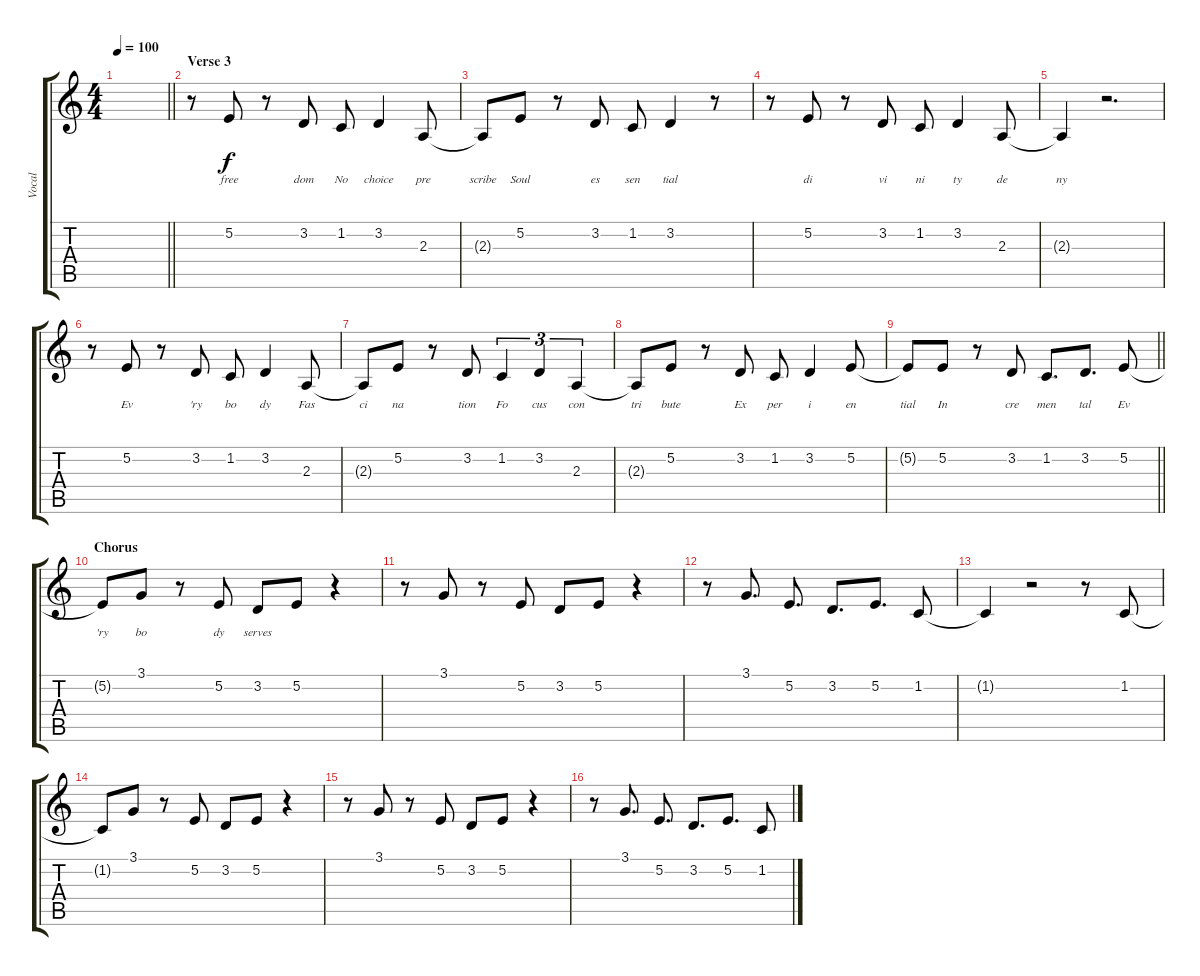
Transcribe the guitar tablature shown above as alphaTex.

\track ("Vocal" "Vocal") {instrument acousticgrandpiano}
\staff {score tabs}
\tuning (E4 B3 G3 D3 A2 E2) {hide}
\ts (4 4)
\tempo 100
\clef g2
\barLineRight lightlight
\ks c
|
\section ("" "Verse 3")
r.8 5.2.8{lyrics (0 "free") lyrics (1 "") lyrics (2 "") lyrics (3 "") lyrics (4 "")} r.8 3.2.8{lyrics (0 "dom") lyrics (1 "") lyrics (2 "") lyrics (3 "") lyrics (4 "")} 1.2.8{lyrics (0 "No") lyrics (1 "") lyrics (2 "") lyrics (3 "") lyrics (4 "")} 3.2.4{lyrics (0 "choice") lyrics (1 "") lyrics (2 "") lyrics (3 "") lyrics (4 "")} 2.3.8{lyrics (0 "pre") lyrics (1 "") lyrics (2 "") lyrics (3 "") lyrics (4 "")} |
2.3{t}.8{lyrics (0 "scribe") lyrics (1 "") lyrics (2 "") lyrics (3 "") lyrics (4 "")} 5.2.8{lyrics (0 "Soul") lyrics (1 "") lyrics (2 "") lyrics (3 "") lyrics (4 "")} r.8 3.2.8{lyrics (0 "es") lyrics (1 "") lyrics (2 "") lyrics (3 "") lyrics (4 "")} 1.2.8{lyrics (0 "sen") lyrics (1 "") lyrics (2 "") lyrics (3 "") lyrics (4 "")} 3.2.4{lyrics (0 "tial") lyrics (1 "") lyrics (2 "") lyrics (3 "") lyrics (4 "")} r.8 |
r.8 5.2.8{lyrics (0 "di") lyrics (1 "") lyrics (2 "") lyrics (3 "") lyrics (4 "")} r.8 3.2.8{lyrics (0 "vi") lyrics (1 "") lyrics (2 "") lyrics (3 "") lyrics (4 "")} 1.2.8{lyrics (0 "ni") lyrics (1 "") lyrics (2 "") lyrics (3 "") lyrics (4 "")} 3.2.4{lyrics (0 "ty") lyrics (1 "") lyrics (2 "") lyrics (3 "") lyrics (4 "")} 2.3.8{lyrics (0 "de") lyrics (1 "") lyrics (2 "") lyrics (3 "") lyrics (4 "")} |
2.3{t}.4{lyrics (0 "ny") lyrics (1 "") lyrics (2 "") lyrics (3 "") lyrics (4 "")} r.2{d} |
r.8 5.2.8{lyrics (0 "Ev") lyrics (1 "") lyrics (2 "") lyrics (3 "") lyrics (4 "")} r.8 3.2.8{lyrics (0 "'ry") lyrics (1 "") lyrics (2 "") lyrics (3 "") lyrics (4 "")} 1.2.8{lyrics (0 "bo") lyrics (1 "") lyrics (2 "") lyrics (3 "") lyrics (4 "")} 3.2.4{lyrics (0 "dy") lyrics (1 "") lyrics (2 "") lyrics (3 "") lyrics (4 "")} 2.3.8{lyrics (0 "Fas") lyrics (1 "") lyrics (2 "") lyrics (3 "") lyrics (4 "")} |
2.3{t}.8{lyrics (0 "ci") lyrics (1 "") lyrics (2 "") lyrics (3 "") lyrics (4 "")} 5.2.8{lyrics (0 "na") lyrics (1 "") lyrics (2 "") lyrics (3 "") lyrics (4 "")} r.8 3.2.8{lyrics (0 "tion") lyrics (1 "") lyrics (2 "") lyrics (3 "") lyrics (4 "")} 1.2.4{tu (3 2) lyrics (0 "Fo") lyrics (1 "") lyrics (2 "") lyrics (3 "") lyrics (4 "")} 3.2.4{tu (3 2) lyrics (0 "cus") lyrics (1 "") lyrics (2 "") lyrics (3 "") lyrics (4 "")} 2.3.4{tu (3 2) lyrics (0 "con") lyrics (1 "") lyrics (2 "") lyrics (3 "") lyrics (4 "")} |
2.3{t}.8{lyrics (0 "tri") lyrics (1 "") lyrics (2 "") lyrics (3 "") lyrics (4 "")} 5.2.8{lyrics (0 "bute") lyrics (1 "") lyrics (2 "") lyrics (3 "") lyrics (4 "")} r.8 3.2.8{lyrics (0 "Ex") lyrics (1 "") lyrics (2 "") lyrics (3 "") lyrics (4 "")} 1.2.8{lyrics (0 "per") lyrics (1 "") lyrics (2 "") lyrics (3 "") lyrics (4 "")} 3.2.4{lyrics (0 "i") lyrics (1 "") lyrics (2 "") lyrics (3 "") lyrics (4 "")} 5.2.8{lyrics (0 "en") lyrics (1 "") lyrics (2 "") lyrics (3 "") lyrics (4 "")} |
\barLineRight lightlight
5.2{t}.8{lyrics (0 "tial") lyrics (1 "") lyrics (2 "") lyrics (3 "") lyrics (4 "")} 5.2.8{lyrics (0 "In") lyrics (1 "") lyrics (2 "") lyrics (3 "") lyrics (4 "")} r.8 3.2.8{lyrics (0 "cre") lyrics (1 "") lyrics (2 "") lyrics (3 "") lyrics (4 "")} 1.2.8{d lyrics (0 "men") lyrics (1 "") lyrics (2 "") lyrics (3 "") lyrics (4 "")} 3.2.8{d lyrics (0 "tal") lyrics (1 "") lyrics (2 "") lyrics (3 "") lyrics (4 "")} 5.2.8{lyrics (0 "Ev") lyrics (1 "") lyrics (2 "") lyrics (3 "") lyrics (4 "")} |
\section ("" "Chorus")
5.2{t}.8{lyrics (0 "'ry") lyrics (1 "") lyrics (2 "") lyrics (3 "") lyrics (4 "")} 3.1.8{lyrics (0 "bo") lyrics (1 "") lyrics (2 "") lyrics (3 "") lyrics (4 "")} r.8 5.2.8{lyrics (0 "dy") lyrics (1 "") lyrics (2 "") lyrics (3 "") lyrics (4 "")} 3.2.8{lyrics (0 "serves") lyrics (1 "") lyrics (2 "") lyrics (3 "") lyrics (4 "")} 5.2.8 r.4 |
r.8 3.1.8 r.8 5.2.8 3.2.8 5.2.8 r.4 |
r.8 3.1.8{d} 5.2.8{d} 3.2.8{d} 5.2.8{d} 1.2.8 |
1.2{t}.4 r.2 r.8 1.2.8 |
1.2{t}.8 3.1.8 r.8 5.2.8 3.2.8 5.2.8 r.4 |
r.8 3.1.8 r.8 5.2.8 3.2.8 5.2.8 r.4 |
r.8 3.1.8{d} 5.2.8{d} 3.2.8{d} 5.2.8{d} 1.2.8
